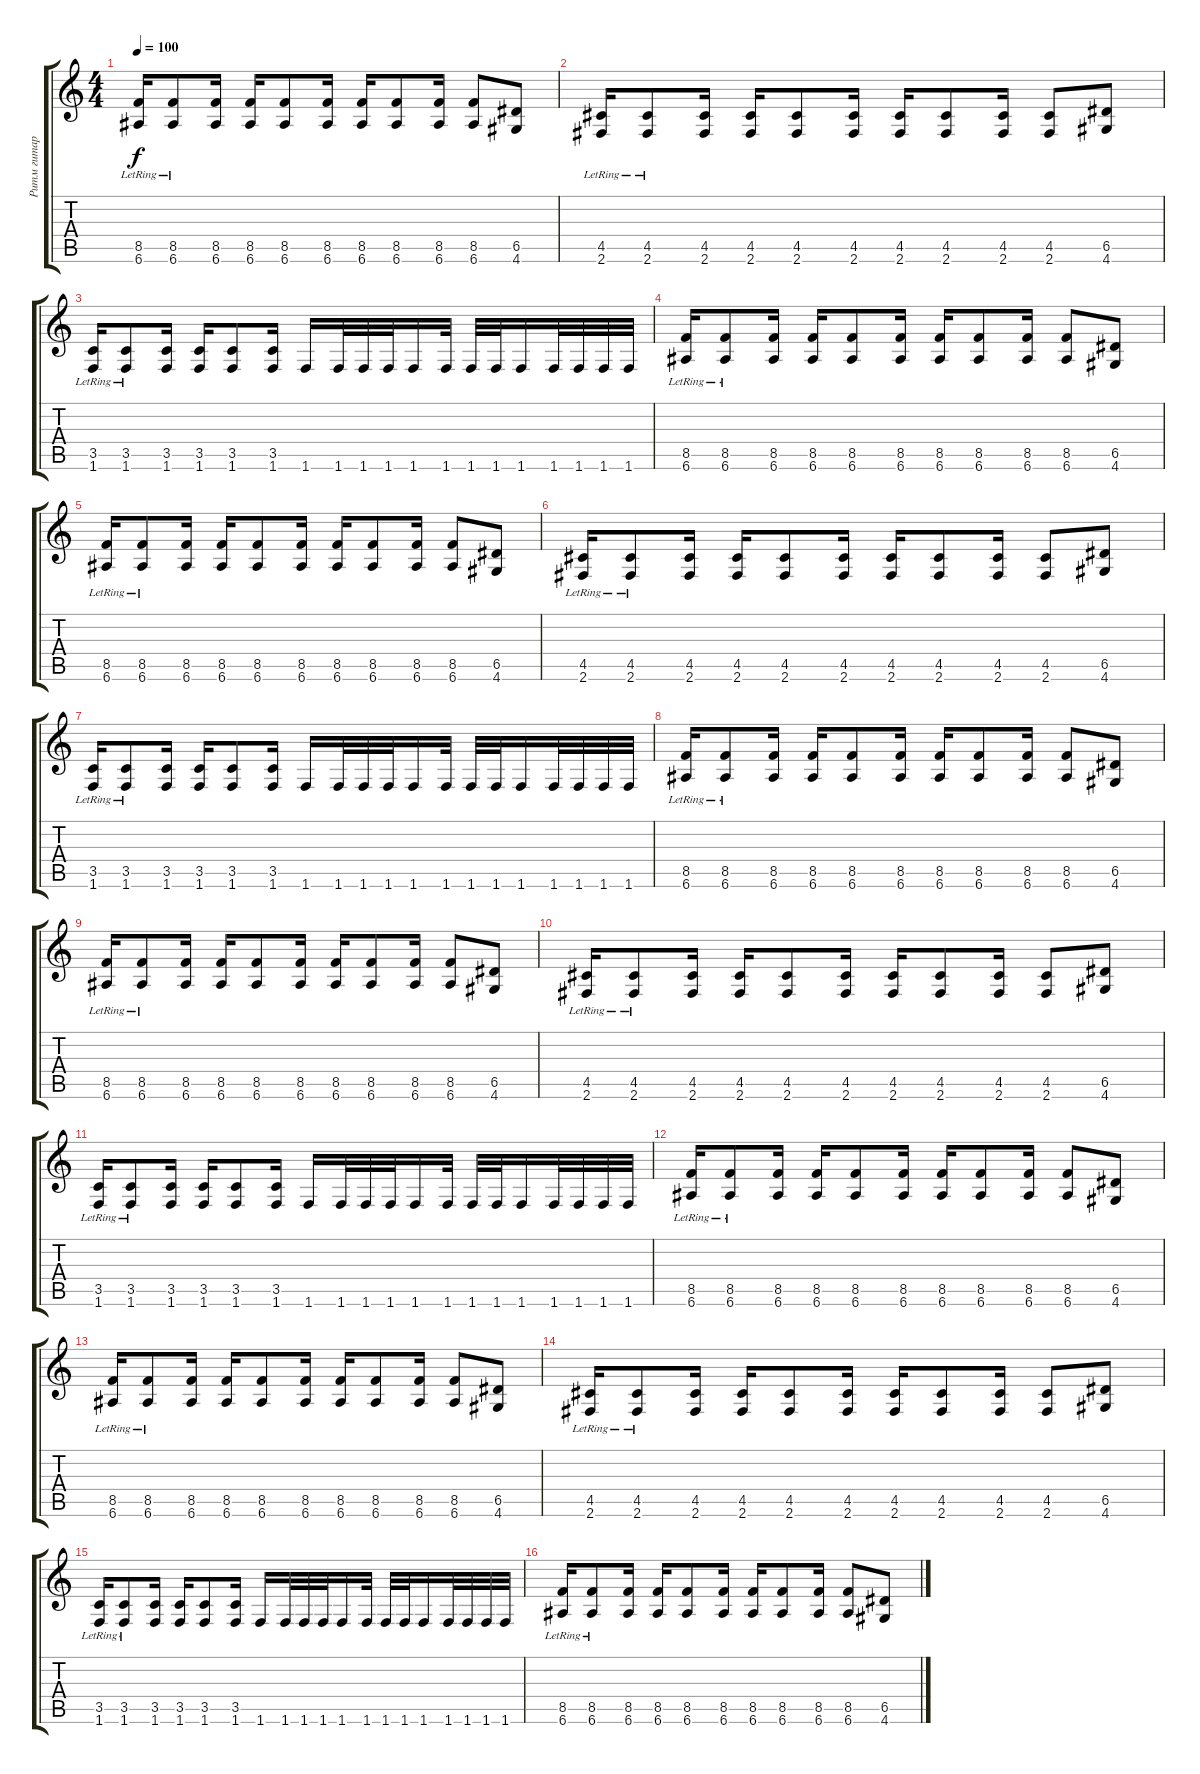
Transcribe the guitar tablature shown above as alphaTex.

\track ("Ритм гитара1" "Ритм гитар") {instrument distortionguitar}
\staff {score tabs}
\tuning (E4 B3 G3 D3 A2 E2) {hide}
\ts (4 4)
\tempo 100
\clef g2
\ks c
(8.5{lr} 6.6).16{dy f} (8.5{lr} 6.6).8 (8.5 6.6).16 (8.5 6.6).16 (8.5 6.6).8 (8.5 6.6).16 (8.5 6.6).16 (8.5 6.6).8 (8.5 6.6).16 (8.5 6.6).8 (6.5 4.6).8 |
(4.5{lr} 2.6).16 (4.5{lr} 2.6).8 (4.5 2.6).16 (4.5 2.6).16 (4.5 2.6).8 (4.5 2.6).16 (4.5 2.6).16 (4.5 2.6).8 (4.5 2.6).16 (4.5 2.6).8 (6.5 4.6).8 |
(3.5{lr} 1.6).16 (3.5{lr} 1.6).8 (3.5 1.6).16 (3.5 1.6).16 (3.5 1.6).8 (3.5 1.6).16 1.6.16 1.6.32 1.6.32 1.6.32 1.6.16 1.6.32 1.6.32 1.6.32 1.6.16 1.6.32 1.6.32 1.6.32 1.6.32 |
(8.5{lr} 6.6).16 (8.5{lr} 6.6).8 (8.5 6.6).16 (8.5 6.6).16 (8.5 6.6).8 (8.5 6.6).16 (8.5 6.6).16 (8.5 6.6).8 (8.5 6.6).16 (8.5 6.6).8 (6.5 4.6).8 |
(8.5{lr} 6.6).16 (8.5{lr} 6.6).8 (8.5 6.6).16 (8.5 6.6).16 (8.5 6.6).8 (8.5 6.6).16 (8.5 6.6).16 (8.5 6.6).8 (8.5 6.6).16 (8.5 6.6).8 (6.5 4.6).8 |
(4.5{lr} 2.6).16 (4.5{lr} 2.6).8 (4.5 2.6).16 (4.5 2.6).16 (4.5 2.6).8 (4.5 2.6).16 (4.5 2.6).16 (4.5 2.6).8 (4.5 2.6).16 (4.5 2.6).8 (6.5 4.6).8 |
(3.5{lr} 1.6).16 (3.5{lr} 1.6).8 (3.5 1.6).16 (3.5 1.6).16 (3.5 1.6).8 (3.5 1.6).16 1.6.16 1.6.32 1.6.32 1.6.32 1.6.16 1.6.32 1.6.32 1.6.32 1.6.16 1.6.32 1.6.32 1.6.32 1.6.32 |
(8.5{lr} 6.6).16 (8.5{lr} 6.6).8 (8.5 6.6).16 (8.5 6.6).16 (8.5 6.6).8 (8.5 6.6).16 (8.5 6.6).16 (8.5 6.6).8 (8.5 6.6).16 (8.5 6.6).8 (6.5 4.6).8 |
(8.5{lr} 6.6).16 (8.5{lr} 6.6).8 (8.5 6.6).16 (8.5 6.6).16 (8.5 6.6).8 (8.5 6.6).16 (8.5 6.6).16 (8.5 6.6).8 (8.5 6.6).16 (8.5 6.6).8 (6.5 4.6).8 |
(4.5{lr} 2.6).16 (4.5{lr} 2.6).8 (4.5 2.6).16 (4.5 2.6).16 (4.5 2.6).8 (4.5 2.6).16 (4.5 2.6).16 (4.5 2.6).8 (4.5 2.6).16 (4.5 2.6).8 (6.5 4.6).8 |
(3.5{lr} 1.6).16 (3.5{lr} 1.6).8 (3.5 1.6).16 (3.5 1.6).16 (3.5 1.6).8 (3.5 1.6).16 1.6.16 1.6.32 1.6.32 1.6.32 1.6.16 1.6.32 1.6.32 1.6.32 1.6.16 1.6.32 1.6.32 1.6.32 1.6.32 |
(8.5{lr} 6.6).16 (8.5{lr} 6.6).8 (8.5 6.6).16 (8.5 6.6).16 (8.5 6.6).8 (8.5 6.6).16 (8.5 6.6).16 (8.5 6.6).8 (8.5 6.6).16 (8.5 6.6).8 (6.5 4.6).8 |
(8.5{lr} 6.6).16 (8.5{lr} 6.6).8 (8.5 6.6).16 (8.5 6.6).16 (8.5 6.6).8 (8.5 6.6).16 (8.5 6.6).16 (8.5 6.6).8 (8.5 6.6).16 (8.5 6.6).8 (6.5 4.6).8 |
(4.5{lr} 2.6).16 (4.5{lr} 2.6).8 (4.5 2.6).16 (4.5 2.6).16 (4.5 2.6).8 (4.5 2.6).16 (4.5 2.6).16 (4.5 2.6).8 (4.5 2.6).16 (4.5 2.6).8 (6.5 4.6).8 |
(3.5{lr} 1.6).16 (3.5{lr} 1.6).8 (3.5 1.6).16 (3.5 1.6).16 (3.5 1.6).8 (3.5 1.6).16 1.6.16 1.6.32 1.6.32 1.6.32 1.6.16 1.6.32 1.6.32 1.6.32 1.6.16 1.6.32 1.6.32 1.6.32 1.6.32 |
(8.5{lr} 6.6).16 (8.5{lr} 6.6).8 (8.5 6.6).16 (8.5 6.6).16 (8.5 6.6).8 (8.5 6.6).16 (8.5 6.6).16 (8.5 6.6).8 (8.5 6.6).16 (8.5 6.6).8 (6.5 4.6).8
